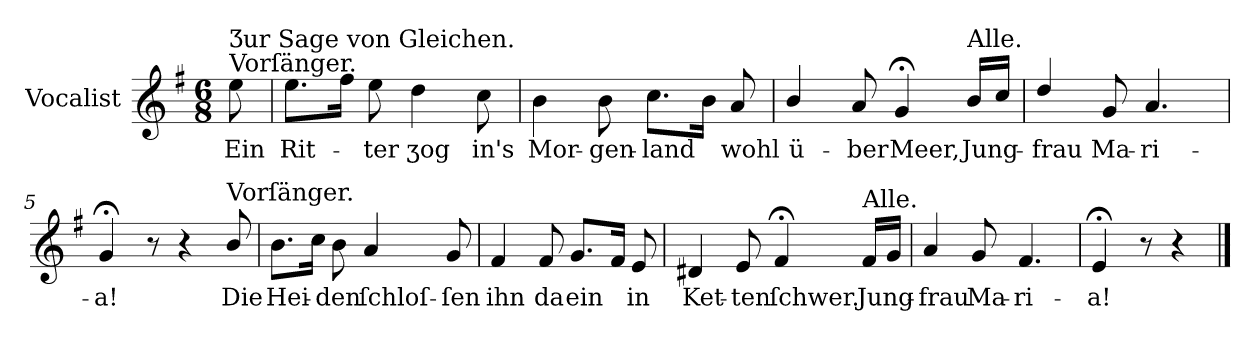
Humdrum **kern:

**kern	**text
*part1	*part1
*staff1	*staff1
*I"Vocalist	*
*k[f#]	*
*e:	*
*M6/8	*
=	=
!LO:TX:a:t=Vorſänger.	!
!LO:TX:a:t=Ʒur Sage von Gleichen.	!
8ee	Ein
=1	=1
8.eeL	Rit-
16ff#Jk	.
8ee	-ter
4dd	ʒog
8cc	in's
=2	=2
4b	Mor-
8b	-gen-
8.ccL	-land
16bJk	.
8a	wohl
=3	=3
4b/	ü-
8a	-ber
4g;<	Meer,
!LO:TX:a:t=Alle.	!
16b/LL	Jung-
16ccJJ	.
=4	=4
4dd/	-frau
8g	Ma-
4.a	-ri-
=5	=5
4g;<	-a!
8r	.
4r	.
!LO:TX:a:t=Vorſänger.	!
8b/	Die
=6	=6
8.bL	Hei-
16ccJk	.
8b	-den
4a	ſchloſ-
8g	-ſen
=7	=7
4f#	ihn
8f#	da
8.gL	ein
16f#Jk	.
8e	in
=8	=8
4d#X	Ket-
8e	-ten
4f#;<	ſchwer.
!LO:TX:a:t=Alle.	!
16f#LL	Jung-
16gJJ	.
=9	=9
4a	-frau
8g	Ma-
4.f#	-ri-
=10	=10
4e;<	-a!
8r	.
4r	.
==	==
*-	*-
